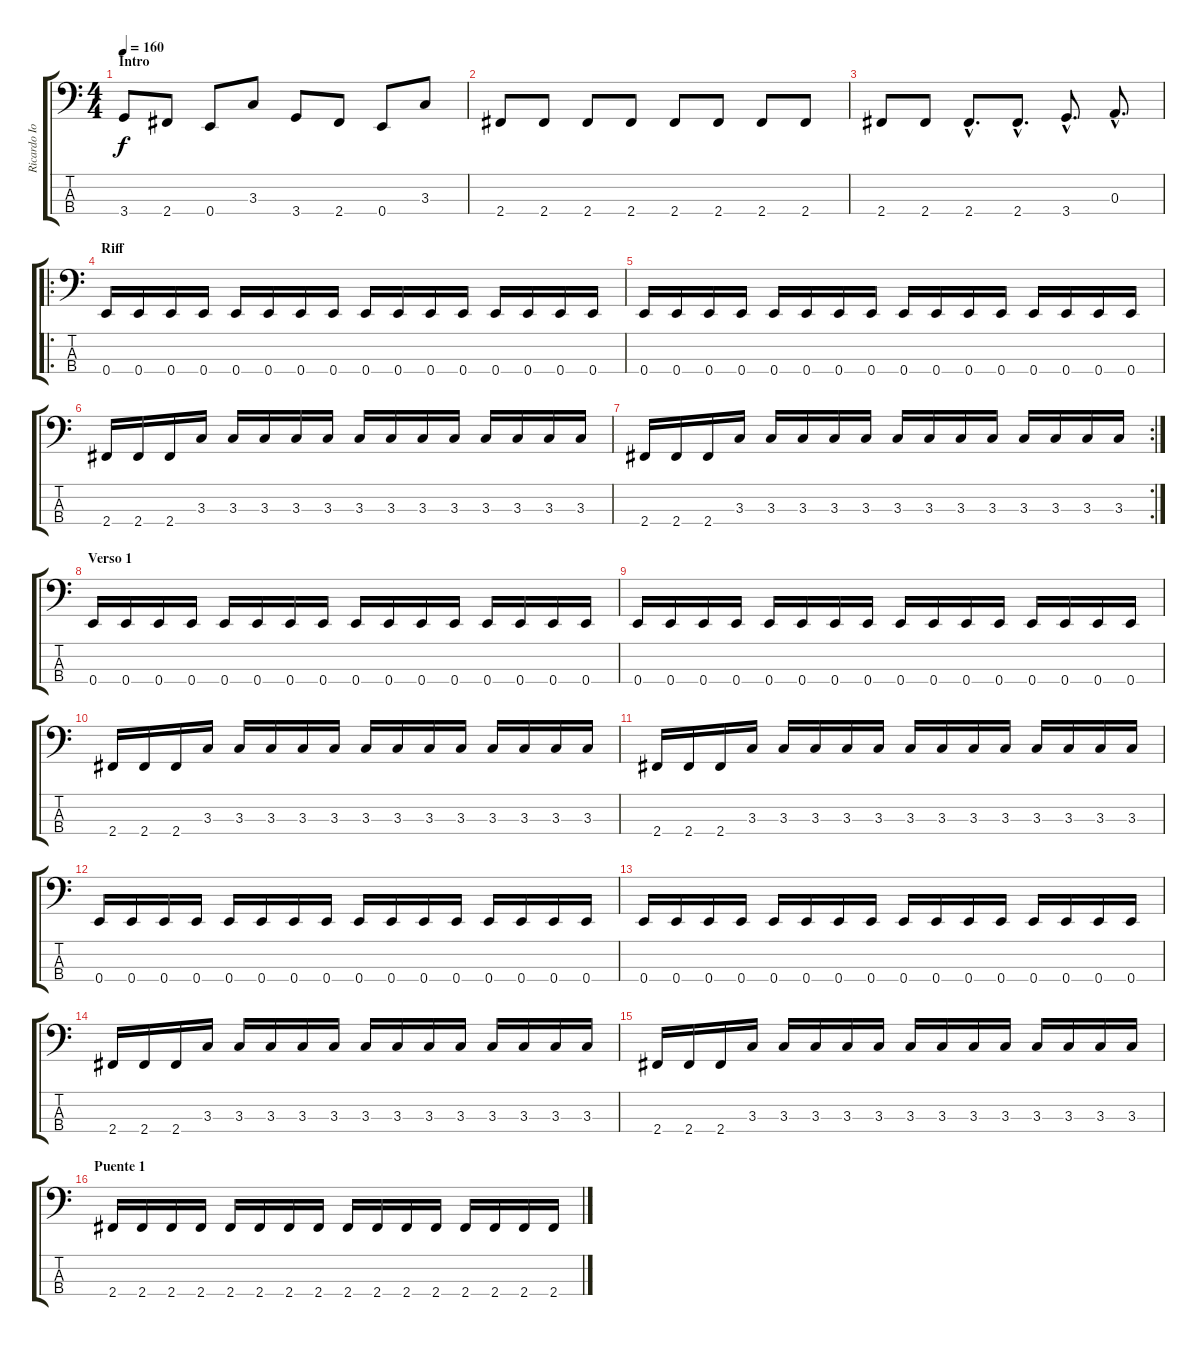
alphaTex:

\track ("Ricardo Iorio (bajo)" "Ricardo Io") {instrument acousticguitarnylon}
\staff {score tabs}
\tuning (G2 D2 A1 E1) {hide}
\ts (4 4)
\section ("" "Intro")
\tempo 160
\clef f4
\ks c
3.4.8{dy f instrument acousticguitarnylon} 2.4.8 0.4.8 3.3.8 3.4.8 2.4.8 0.4.8 3.3.8 |
2.4.8 2.4.8 2.4.8 2.4.8 2.4.8 2.4.8 2.4.8 2.4.8 |
2.4.8 2.4.8 2.4{hac}.8{d} 2.4{hac}.8{d} 3.4{hac}.8{d} 0.3{hac}.8{d} |
\ro
\section ("" "Riff")
0.4.16 0.4.16 0.4.16 0.4.16 0.4.16 0.4.16 0.4.16 0.4.16 0.4.16 0.4.16 0.4.16 0.4.16 0.4.16 0.4.16 0.4.16 0.4.16 |
0.4.16 0.4.16 0.4.16 0.4.16 0.4.16 0.4.16 0.4.16 0.4.16 0.4.16 0.4.16 0.4.16 0.4.16 0.4.16 0.4.16 0.4.16 0.4.16 |
2.4.16 2.4.16 2.4.16 3.3.16 3.3.16 3.3.16 3.3.16 3.3.16 3.3.16 3.3.16 3.3.16 3.3.16 3.3.16 3.3.16 3.3.16 3.3.16 |
\rc 2
2.4.16 2.4.16 2.4.16 3.3.16 3.3.16 3.3.16 3.3.16 3.3.16 3.3.16 3.3.16 3.3.16 3.3.16 3.3.16 3.3.16 3.3.16 3.3.16 |
\section ("" "Verso 1")
0.4.16 0.4.16 0.4.16 0.4.16 0.4.16 0.4.16 0.4.16 0.4.16 0.4.16 0.4.16 0.4.16 0.4.16 0.4.16 0.4.16 0.4.16 0.4.16 |
0.4.16 0.4.16 0.4.16 0.4.16 0.4.16 0.4.16 0.4.16 0.4.16 0.4.16 0.4.16 0.4.16 0.4.16 0.4.16 0.4.16 0.4.16 0.4.16 |
2.4.16 2.4.16 2.4.16 3.3.16 3.3.16 3.3.16 3.3.16 3.3.16 3.3.16 3.3.16 3.3.16 3.3.16 3.3.16 3.3.16 3.3.16 3.3.16 |
2.4.16 2.4.16 2.4.16 3.3.16 3.3.16 3.3.16 3.3.16 3.3.16 3.3.16 3.3.16 3.3.16 3.3.16 3.3.16 3.3.16 3.3.16 3.3.16 |
0.4.16 0.4.16 0.4.16 0.4.16 0.4.16 0.4.16 0.4.16 0.4.16 0.4.16 0.4.16 0.4.16 0.4.16 0.4.16 0.4.16 0.4.16 0.4.16 |
0.4.16 0.4.16 0.4.16 0.4.16 0.4.16 0.4.16 0.4.16 0.4.16 0.4.16 0.4.16 0.4.16 0.4.16 0.4.16 0.4.16 0.4.16 0.4.16 |
2.4.16 2.4.16 2.4.16 3.3.16 3.3.16 3.3.16 3.3.16 3.3.16 3.3.16 3.3.16 3.3.16 3.3.16 3.3.16 3.3.16 3.3.16 3.3.16 |
2.4.16 2.4.16 2.4.16 3.3.16 3.3.16 3.3.16 3.3.16 3.3.16 3.3.16 3.3.16 3.3.16 3.3.16 3.3.16 3.3.16 3.3.16 3.3.16 |
\section ("" "Puente 1")
2.4.16 2.4.16 2.4.16 2.4.16 2.4.16 2.4.16 2.4.16 2.4.16 2.4.16 2.4.16 2.4.16 2.4.16 2.4.16 2.4.16 2.4.16 2.4.16
